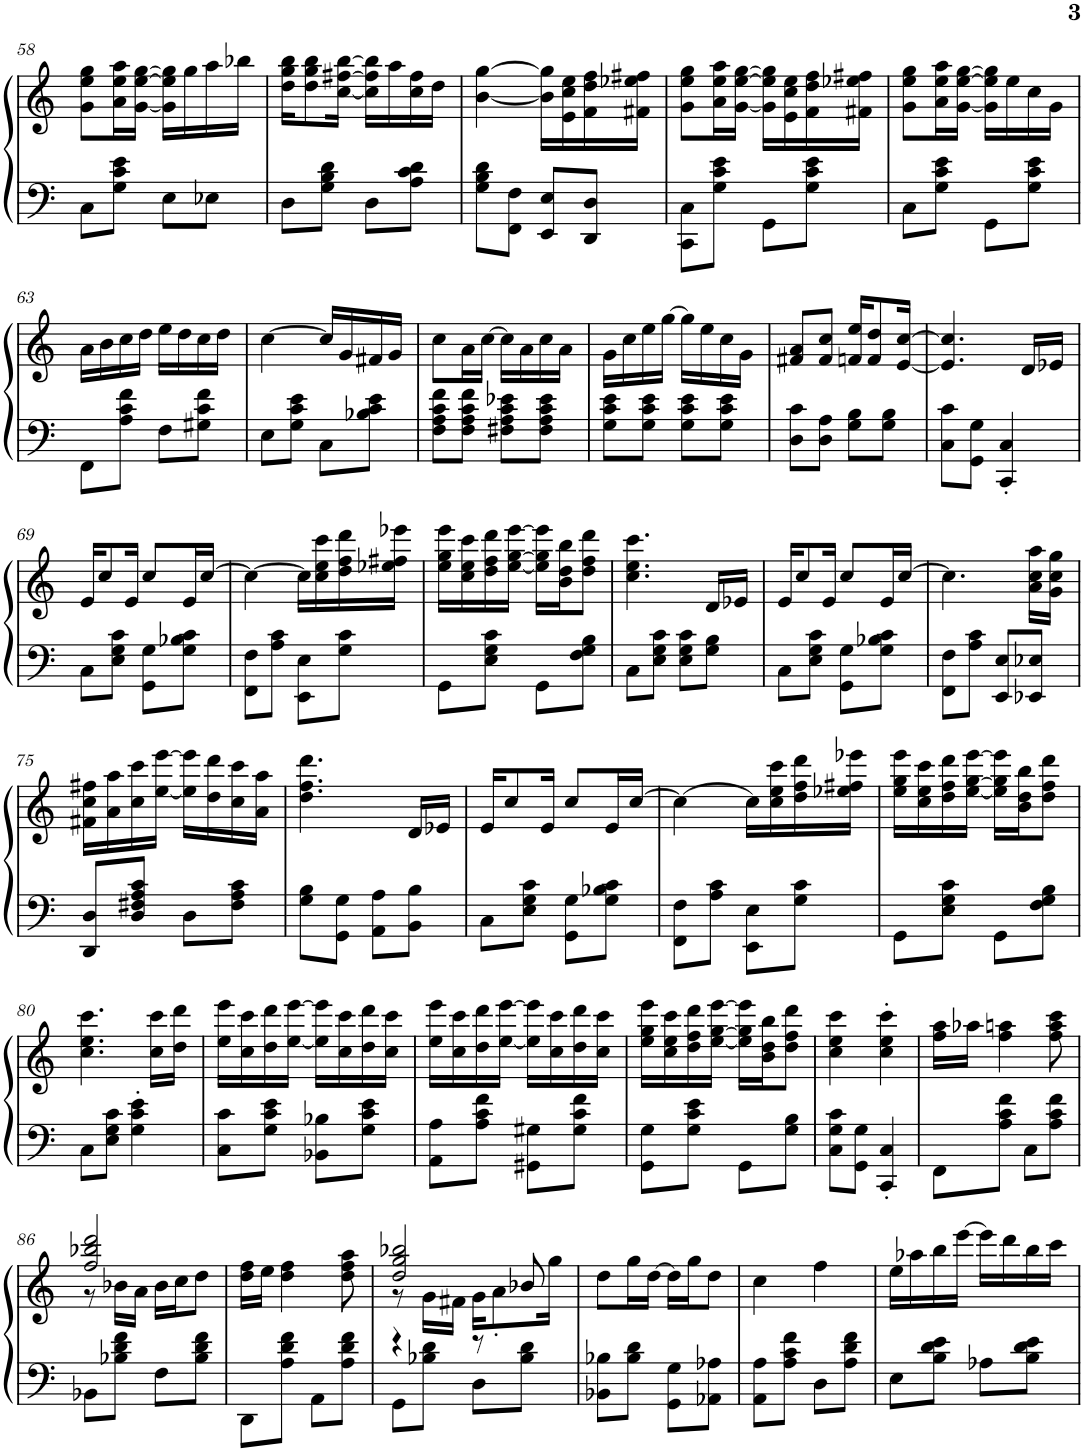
**kern	**kern
*part1	*part1
*staff2	*staff1
*I"酒吧鋼琴	*
!!LO:PB:g=z
*clefF4	*clefG2
*k[]	*k[]
*M2/4	*M2/4
=58	=58
8C\L	8g\ 8ee\ 8gg\L
8G\ 8c\ 8e\J	16a\ 16ee\ 16aa\L
.	[16g\ [16ee\ [16gg\JJ
8E\L	16g\] 16ee\] 16gg\]LL
.	16gg\
8E-X\J	16aa\
.	16bb-X\JJ
=59	=59
8D\L	16dd\ 16gg\ 16bb\KL
.	8dd\ 8gg\ 8bb\
8G\ 8B\ 8d\J	.
.	[16cc\ [16ff#X\ [16bb\Jk
8D\L	16cc\] 16ff#\] 16bb\]LL
.	16aa\
8A\ 8c\ 8d\J	16cc\ 16ff#\
.	16dd\JJ
=60	=60
8G\ 8B\ 8d\L	[4b\ [4gg\
8FF\ 8F\J	.
8EE/ 8E/L	16b\] 16gg\]LL
.	16e\ 16cc\ 16ee\
8DD/ 8D/J	16f\ 16dd\ 16ff\
.	16f#X\ 16ee-X\ 16ff#X\JJ
=61	=61
8CC\ 8C\L	8g\ 8ee\ 8gg\L
8G\ 8c\ 8e\J	16a\ 16ee\ 16aa\L
.	[16g\ [16ee\ [16gg\JJ
8GG\L	16g\] 16ee\] 16gg\]LL
.	16e\ 16cc\ 16ee\
8G\ 8c\ 8e\J	16f\ 16dd\ 16ff\
.	16f#X\ 16ee-X\ 16ff#X\JJ
=62	=62
8C\L	8g\ 8ee\ 8gg\L
8G\ 8c\ 8e\J	16a\ 16ee\ 16aa\L
.	[16g\ [16ee\ [16gg\JJ
8GG\L	16g\] 16ee\] 16gg\]LL
.	16ee\
8G\ 8c\ 8e\J	16cc\
.	16g\JJ
!!LO:LB:g=z
=63	=63
8FF\L	16a\LL
.	16b\
8A\ 8c\ 8f\J	16cc\
.	16dd\JJ
8F\L	16ee\LL
.	16dd\
8G#X\ 8c\ 8f\J	16cc\
.	16dd\JJ
=64	=64
8E\L	[4cc\
8G\ 8c\ 8e\J	.
8C\L	16cc/LL]
.	16g/
8B-X\ 8c\ 8e\J	16f#X/
.	16g/JJ
=65	=65
8F\ 8A\ 8c\ 8f\L	8cc\L
8F\ 8A\ 8c\ 8f\J	16a\L
.	[16cc\JJ
8F#X\ 8A\ 8c\ 8e-X\L	16cc\LL]
.	16a\
8F#\ 8A\ 8c\ 8e-\J	16cc\
.	16a\JJ
=66	=66
8G\ 8c\ 8e\L	16g\LL
.	16cc\
8G\ 8c\ 8e\J	16ee\
.	[16gg\JJ
8G\ 8c\ 8e\L	16gg\LL]
.	16ee\
8G\ 8c\ 8e\J	16cc\
.	16g\JJ
=67	=67
8D\ 8c\L	8f#X/ 8a/L
8D\ 8A\J	8f#/ 8cc/J
8G\ 8B\L	16fn/ 16ee/KL
.	8f/ 8dd/
8G\ 8B\J	.
.	[16e/ [16cc/Jk
=68	=68
8C\ 8c\L	4.e/] 4.cc/]
8GG\ 8G\J	.
4CC/' 4C/'	.
.	16d/LL
.	16e-X/JJ
!!LO:LB:g=z
=69	=69
8C\L	16e/KL
.	8cc/
8E\ 8G\ 8c\J	.
.	16e/Jk
8GG\ 8G\L	8cc/L
8G\ 8B-X\ 8c\J	16e/L
.	[16cc/JJ
=70	=70
8FF\ 8F\L	4cc\_
8A\ 8c\J	.
8EE\ 8E\L	16cc\LL]
.	16cc\ 16ee\ 16ccc\
8G\ 8c\J	16dd\ 16ff\ 16ddd\
.	16ee-X\ 16ff#X\ 16eee-X\JJ
=71	=71
8GG\L	16ee\ 16gg\ 16eee\LL
.	16cc\ 16ee\ 16ccc\
8E\ 8G\ 8c\J	16dd\ 16ff\ 16ddd\
.	[16ee\ [16gg\ [16eee\JJ
8GG\L	16ee\] 16gg\] 16eee\]LL
.	16b\ 16dd\ 16bb\J
8F\ 8G\ 8B\J	8dd\ 8ff\ 8ddd\J
=72	=72
8C\L	4.cc\ 4.ee\ 4.ccc\
8E\ 8G\ 8c\J	.
8E\ 8G\ 8c\L	.
8G\ 8B\J	16d/LL
.	16e-X/JJ
=73	=73
8C\L	16e/KL
.	8cc/
8E\ 8G\ 8c\J	.
.	16e/Jk
8GG\ 8G\L	8cc/L
8G\ 8B-X\ 8c\J	16e/L
.	[16cc/JJ
=74	=74
8FF\ 8F\L	4.cc\]
8A\ 8c\J	.
8EE/ 8E/L	.
8EE-X/ 8E-X/J	16a\ 16cc\ 16aa\LL
.	16g\ 16cc\ 16gg\JJ
!!LO:LB:g=z
=75	=75
8DD/ 8D/L	16f#X\ 16cc\ 16ff#X\LL
.	16a\ 16aa\
8D/ 8F#X/ 8A/ 8c/J	16cc\ 16ccc\
.	[16ee\ [16eee\JJ
8D\L	16ee\] 16eee\]LL
.	16dd\ 16ddd\
8F#\ 8A\ 8c\J	16cc\ 16ccc\
.	16a\ 16aa\JJ
=76	=76
8G\ 8B\L	4.dd\ 4.ff\ 4.ddd\
8GG\ 8G\J	.
8AA\ 8A\L	.
8BB\ 8B\J	16d/LL
.	16e-X/JJ
=77	=77
8C\L	16e/KL
.	8cc/
8E\ 8G\ 8c\J	.
.	16e/Jk
8GG\ 8G\L	8cc/L
8G\ 8B-X\ 8c\J	16e/L
.	[16cc/JJ
=78	=78
8FF\ 8F\L	4cc\_
8A\ 8c\J	.
8EE\ 8E\L	16cc\LL]
.	16cc\ 16ee\ 16ccc\
8G\ 8c\J	16dd\ 16ff\ 16ddd\
.	16ee-X\ 16ff#X\ 16eee-X\JJ
=79	=79
8GG\L	16ee\ 16gg\ 16eee\LL
.	16cc\ 16ee\ 16ccc\
8E\ 8G\ 8c\J	16dd\ 16ff\ 16ddd\
.	[16ee\ [16gg\ [16eee\JJ
8GG\L	16ee\] 16gg\] 16eee\]LL
.	16b\ 16dd\ 16bb\J
8F\ 8G\ 8B\J	8dd\ 8ff\ 8ddd\J
!!LO:LB:g=z
=80	=80
8C\L	4.cc\ 4.ee\ 4.ccc\
8E\ 8G\ 8c\J	.
4G\' 4c\' 4e\'	.
.	16cc\ 16ccc\LL
.	16dd\ 16ddd\JJ
=81	=81
8C\ 8c\L	16ee\ 16eee\LL
.	16cc\ 16ccc\
8G\ 8c\ 8e\J	16dd\ 16ddd\
.	[16ee\ [16eee\JJ
8BB-X\ 8B-X\L	16ee\] 16eee\]LL
.	16cc\ 16ccc\
8G\ 8c\ 8e\J	16dd\ 16ddd\
.	16cc\ 16ccc\JJ
=82	=82
8AA\ 8A\L	16ee\ 16eee\LL
.	16cc\ 16ccc\
8A\ 8c\ 8f\J	16dd\ 16ddd\
.	[16ee\ [16eee\JJ
8GG#X\ 8G#X\L	16ee\] 16eee\]LL
.	16cc\ 16ccc\
8G#\ 8c\ 8f\J	16dd\ 16ddd\
.	16cc\ 16ccc\JJ
=83	=83
8GG\ 8G\L	16ee\ 16gg\ 16eee\LL
.	16cc\ 16ee\ 16ccc\
8G\ 8c\ 8e\J	16dd\ 16ff\ 16ddd\
.	[16ee\ [16gg\ [16eee\JJ
8GG\L	16ee\] 16gg\] 16eee\]LL
.	16b\ 16dd\ 16bb\J
8G\ 8B\J	8dd\ 8ff\ 8ddd\J
=84	=84
8C\ 8G\ 8c\L	4cc\ 4ee\ 4ccc\
8GG\ 8G\J	.
4CC/' 4C/'	4cc\' 4ee\' 4ccc\'
=85	=85
8FF\L	16ff\ 16aa\LL
.	16aa-X\JJ
8A\ 8c\ 8f\J	4ff\ 4aan\
8C\L	.
8A\ 8c\ 8f\J	8ff\ 8aa\ 8ccc\
!!LO:LB:g=z
=86	=86
*	*^
8BB-X\L	2ff/ 2bb-X/ 2ddd/	8r
8B-X\ 8d\ 8f\J	.	16b-X\LL
.	.	16a\JJ
8F\L	.	16b-\LL
.	.	16cc\J
8B-\ 8d\ 8f\J	.	8dd\J
*	*v	*v
=87	=87
8DD\L	16dd\ 16ff\LL
.	16ee\JJ
8A\ 8d\ 8f\J	4dd\ 4ff\
8AA\L	.
8A\ 8d\ 8f\J	8dd\ 8ff\ 8aa\
=88	=88
*	*^
*	*	*^
8GG\L	2dd/ 2gg/ 2bb-X/	8r	4r
8B-X\ 8d\J	.	16g\LL	.
.	.	16f#X\JJ	.
8D\L	.	16g\KL	8r
.	.	8a'\	.
8B-\ 8d\J	.	.	8b-X/
.	.	16gg\Jk	.
*	*v	*v	*v
=89	=89
8BB-X\ 8B-X\L	8dd\L
8B-\ 8d\J	16gg\L
.	[16dd\JJ
8GG\ 8G\L	16dd\LL]
.	16gg\J
8AA-X\ 8A-X\J	8dd\J
=90	=90
8AA\ 8A\L	4cc\
8A\ 8c\ 8f\J	.
8D\L	4ff\
8A\ 8d\ 8f\J	.
=91	=91
8E\L	16ee\LL
.	16aa-X\
8B\ 8d\ 8e\J	16bb\
.	[16eee\JJ
8A-X\L	16eee\LL]
.	16ddd\
8B\ 8d\ 8e\J	16bb\
.	16ccc\JJ
=	=
*-	*-
